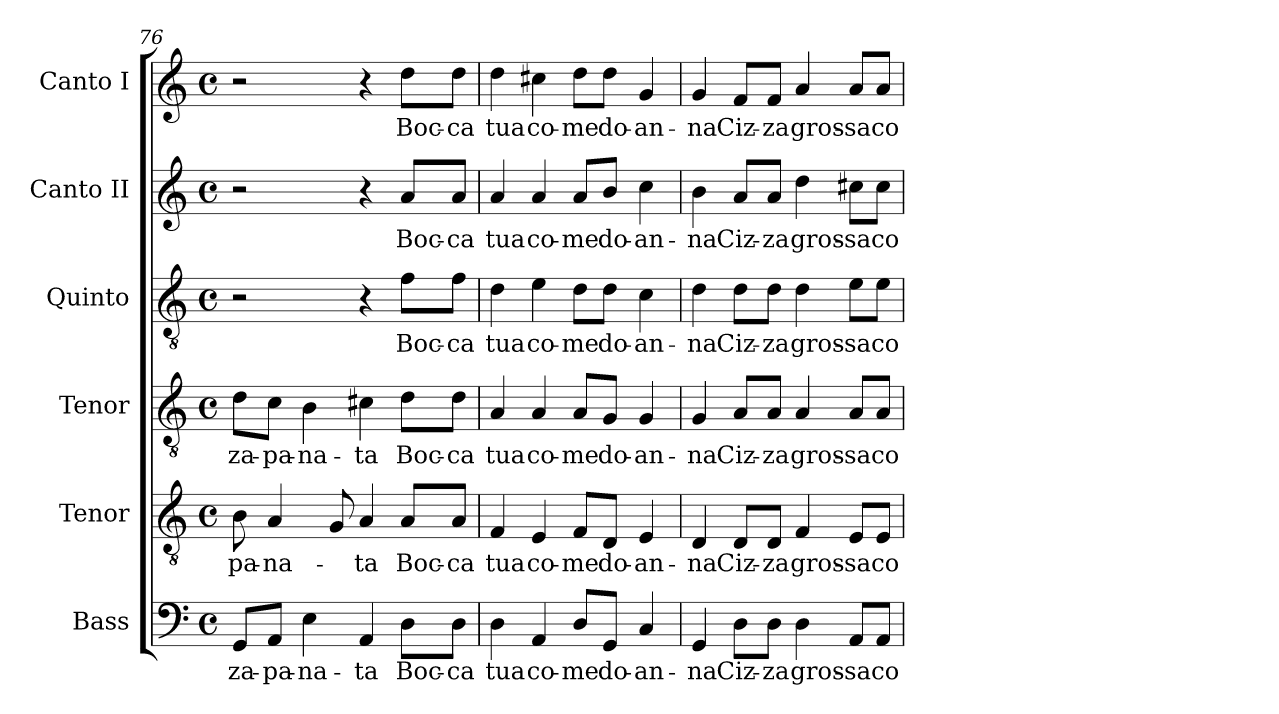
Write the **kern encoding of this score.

**kern	**text	**kern	**text	**kern	**text	**kern	**text	**kern	**text	**kern	**text
*part6	*part6	*part5	*part5	*part4	*part4	*part3	*part3	*part2	*part2	*part1	*part1
*staff6	*staff6	*staff5	*staff5	*staff4	*staff4	*staff3	*staff3	*staff2	*staff2	*staff1	*staff1
*I"Bass	*	*I"Tenor	*	*I"Tenor	*	*I"Quinto	*	*I"Canto II	*	*I"Canto I	*
*I'B.	*	*I'T.	*	*I'T.	*	*	*	*	*	*	*
!!LO:PB:g=z
*clefF4	*	*clefGv2	*	*clefGv2	*	*clefGv2	*	*clefG2	*	*clefG2	*
*	*	*ITrd7c12	*	*ITrd7c12	*	*ITrd7c12	*	*	*	*	*
*k[]	*	*k[]	*	*k[]	*	*k[]	*	*k[]	*	*k[]	*
*C:	*	*C:	*	*C:	*	*C:	*	*C:	*	*C:	*
*M4/4	*	*M4/4	*	*M4/4	*	*M4/4	*	*M4/4	*	*M4/4	*
*met(c)	*	*met(c)	*	*met(c)	*	*met(c)	*	*met(c)	*	*met(c)	*
=76	=76	=76	=76	=76	=76	=76	=76	=76	=76	=76	=76
!	!LO:LY:b:color=#000000	!	!	!	!	!	!	!	!	!	!
!	!	!	!LO:LY:b:color=#000000	!	!	!	!	!	!	!	!
!	!	!	!	!	!LO:LY:b:color=#000000	!	!	!	!	!	!
8GGi/L	-za-	8BBi\	-pa-	8Di\L	-za-	2r	.	2r	.	2r	.
!	!LO:LY:b:color=#000000	!	!	!	!	!	!	!	!	!	!
!	!	!	!LO:LY:b:color=#000000	!	!	!	!	!	!	!	!
!	!	!	!	!	!LO:LY:b:color=#000000	!	!	!	!	!	!
8AAi/J	-pa-	4AAi/	-na-	8Ci\J	-pa-	.	.	.	.	.	.
!	!LO:LY:b:color=#000000	!	!	!	!	!	!	!	!	!	!
!	!	!	!	!	!LO:LY:b:color=#000000	!	!	!	!	!	!
4Ei\	-na-	.	.	4BBi\	-na-	.	.	.	.	.	.
.	.	8GGi/	.	.	.	.	.	.	.	.	.
!	!LO:LY:b:color=#000000	!	!	!	!	!	!	!	!	!	!
!	!	!	!LO:LY:b:color=#000000	!	!	!	!	!	!	!	!
!	!	!	!	!	!LO:LY:b:color=#000000	!	!	!	!	!	!
4AAi/	-ta	4AAi/	-ta	4C#Xi\	-ta	4r	.	4r	.	4r	.
!	!LO:LY:b:color=#000000	!	!	!	!	!	!	!	!	!	!
!	!	!	!LO:LY:b:color=#000000	!	!	!	!	!	!	!	!
!	!	!	!	!	!LO:LY:b:color=#000000	!	!	!	!	!	!
!	!	!	!	!	!	!	!LO:LY:b:color=#000000	!	!	!	!
!	!	!	!	!	!	!	!	!	!LO:LY:b:color=#000000	!	!
!	!	!	!	!	!	!	!	!	!	!	!LO:LY:b:color=#000000
8Di\L	Boc-	8AAi/L	Boc-	8Di\L	Boc-	8Fi\L	Boc-	8ai/L	Boc-	8ddi\L	Boc-
!	!LO:LY:b:color=#000000	!	!	!	!	!	!	!	!	!	!
!	!	!	!LO:LY:b:color=#000000	!	!	!	!	!	!	!	!
!	!	!	!	!	!LO:LY:b:color=#000000	!	!	!	!	!	!
!	!	!	!	!	!	!	!LO:LY:b:color=#000000	!	!	!	!
!	!	!	!	!	!	!	!	!	!LO:LY:b:color=#000000	!	!
!	!	!	!	!	!	!	!	!	!	!	!LO:LY:b:color=#000000
8Di\J	-ca	8AAi/J	-ca	8Di\J	-ca	8Fi\J	-ca	8ai/J	-ca	8ddi\J	-ca
=77	=77	=77	=77	=77	=77	=77	=77	=77	=77	=77	=77
!	!LO:LY:b:color=#000000	!	!	!	!	!	!	!	!	!	!
!	!	!	!LO:LY:b:color=#000000	!	!	!	!	!	!	!	!
!	!	!	!	!	!LO:LY:b:color=#000000	!	!	!	!	!	!
!	!	!	!	!	!	!	!LO:LY:b:color=#000000	!	!	!	!
!	!	!	!	!	!	!	!	!	!LO:LY:b:color=#000000	!	!
!	!	!	!	!	!	!	!	!	!	!	!LO:LY:b:color=#000000
4Di\	tua	4FFi/	tua	4AAi/	tua	4Di\	tua	4ai/	tua	4ddi\	tua
!	!LO:LY:b:color=#000000	!	!	!	!	!	!	!	!	!	!
!	!	!	!LO:LY:b:color=#000000	!	!	!	!	!	!	!	!
!	!	!	!	!	!LO:LY:b:color=#000000	!	!	!	!	!	!
!	!	!	!	!	!	!	!LO:LY:b:color=#000000	!	!	!	!
!	!	!	!	!	!	!	!	!	!LO:LY:b:color=#000000	!	!
!	!	!	!	!	!	!	!	!	!	!	!LO:LY:b:color=#000000
4AAi/	co-	4EEi/	co-	4AAi/	co-	4Ei\	co-	4ai/	co-	4cc#Xi\	co-
!	!LO:LY:b:color=#000000	!	!	!	!	!	!	!	!	!	!
!	!	!	!LO:LY:b:color=#000000	!	!	!	!	!	!	!	!
!	!	!	!	!	!LO:LY:b:color=#000000	!	!	!	!	!	!
!	!	!	!	!	!	!	!LO:LY:b:color=#000000	!	!	!	!
!	!	!	!	!	!	!	!	!	!LO:LY:b:color=#000000	!	!
!	!	!	!	!	!	!	!	!	!	!	!LO:LY:b:color=#000000
8Di/L	-me	8FFi/L	-me	8AAi/L	-me	8Di\L	-me	8ai/L	-me	8ddi\L	-me
!	!LO:LY:b:color=#000000	!	!	!	!	!	!	!	!	!	!
!	!	!	!LO:LY:b:color=#000000	!	!	!	!	!	!	!	!
!	!	!	!	!	!LO:LY:b:color=#000000	!	!	!	!	!	!
!	!	!	!	!	!	!	!LO:LY:b:color=#000000	!	!	!	!
!	!	!	!	!	!	!	!	!	!LO:LY:b:color=#000000	!	!
!	!	!	!	!	!	!	!	!	!	!	!LO:LY:b:color=#000000
8GGi/J	do-	8DDi/J	do-	8GGi/J	do-	8Di\J	do-	8bi/J	do-	8ddi\J	do-
!	!LO:LY:b:color=#000000	!	!	!	!	!	!	!	!	!	!
!	!	!	!LO:LY:b:color=#000000	!	!	!	!	!	!	!	!
!	!	!	!	!	!LO:LY:b:color=#000000	!	!	!	!	!	!
!	!	!	!	!	!	!	!LO:LY:b:color=#000000	!	!	!	!
!	!	!	!	!	!	!	!	!	!LO:LY:b:color=#000000	!	!
!	!	!	!	!	!	!	!	!	!	!	!LO:LY:b:color=#000000
4Ci/	-an-	4EEi/	-an-	4GGi/	-an-	4Ci\	-an-	4cci\	-an-	4gi/	-an-
=78	=78	=78	=78	=78	=78	=78	=78	=78	=78	=78	=78
!	!LO:LY:b:color=#000000	!	!	!	!	!	!	!	!	!	!
!	!	!	!LO:LY:b:color=#000000	!	!	!	!	!	!	!	!
!	!	!	!	!	!LO:LY:b:color=#000000	!	!	!	!	!	!
!	!	!	!	!	!	!	!LO:LY:b:color=#000000	!	!	!	!
!	!	!	!	!	!	!	!	!	!LO:LY:b:color=#000000	!	!
!	!	!	!	!	!	!	!	!	!	!	!LO:LY:b:color=#000000
4GGi/	-na	4DDi/	-na	4GGi/	-na	4Di\	-na	4bi\	-na	4gi/	-na
!	!LO:LY:b:color=#000000	!	!	!	!	!	!	!	!	!	!
!	!	!	!LO:LY:b:color=#000000	!	!	!	!	!	!	!	!
!	!	!	!	!	!LO:LY:b:color=#000000	!	!	!	!	!	!
!	!	!	!	!	!	!	!LO:LY:b:color=#000000	!	!	!	!
!	!	!	!	!	!	!	!	!	!LO:LY:b:color=#000000	!	!
!	!	!	!	!	!	!	!	!	!	!	!LO:LY:b:color=#000000
8Di\L	Ciz-	8DDi/L	Ciz-	8AAi/L	Ciz-	8Di\L	Ciz-	8ai/L	Ciz-	8fi/L	Ciz-
!	!LO:LY:b:color=#000000	!	!	!	!	!	!	!	!	!	!
!	!	!	!LO:LY:b:color=#000000	!	!	!	!	!	!	!	!
!	!	!	!	!	!LO:LY:b:color=#000000	!	!	!	!	!	!
!	!	!	!	!	!	!	!LO:LY:b:color=#000000	!	!	!	!
!	!	!	!	!	!	!	!	!	!LO:LY:b:color=#000000	!	!
!	!	!	!	!	!	!	!	!	!	!	!LO:LY:b:color=#000000
8Di\J	-za	8DDi/J	-za	8AAi/J	-za	8Di\J	-za	8ai/J	-za	8fi/J	-za
!	!LO:LY:b:color=#000000	!	!	!	!	!	!	!	!	!	!
!	!	!	!LO:LY:b:color=#000000	!	!	!	!	!	!	!	!
!	!	!	!	!	!LO:LY:b:color=#000000	!	!	!	!	!	!
!	!	!	!	!	!	!	!LO:LY:b:color=#000000	!	!	!	!
!	!	!	!	!	!	!	!	!	!LO:LY:b:color=#000000	!	!
!	!	!	!	!	!	!	!	!	!	!	!LO:LY:b:color=#000000
4Di\	gros-	4FFi/	gros-	4AAi/	gros-	4Di\	gros-	4ddi\	gros-	4ai/	gros-
!	!LO:LY:b:color=#000000	!	!	!	!	!	!	!	!	!	!
!	!	!	!LO:LY:b:color=#000000	!	!	!	!	!	!	!	!
!	!	!	!	!	!LO:LY:b:color=#000000	!	!	!	!	!	!
!	!	!	!	!	!	!	!LO:LY:b:color=#000000	!	!	!	!
!	!	!	!	!	!	!	!	!	!LO:LY:b:color=#000000	!	!
!	!	!	!	!	!	!	!	!	!	!	!LO:LY:b:color=#000000
8AAi/L	-sa	8EEi/L	-sa	8AAi/L	-sa	8Ei\L	-sa	8cc#Xi\L	-sa	8ai/L	-sa
!	!LO:LY:b:color=#000000	!	!	!	!	!	!	!	!	!	!
!	!	!	!LO:LY:b:color=#000000	!	!	!	!	!	!	!	!
!	!	!	!	!	!LO:LY:b:color=#000000	!	!	!	!	!	!
!	!	!	!	!	!	!	!LO:LY:b:color=#000000	!	!	!	!
!	!	!	!	!	!	!	!	!	!LO:LY:b:color=#000000	!	!
!	!	!	!	!	!	!	!	!	!	!	!LO:LY:b:color=#000000
8AAi/J	co-	8EEi/J	co-	8AAi/J	co-	8Ei\J	co-	8cc#i\J	co-	8ai/J	co-
=	=	=	=	=	=	=	=	=	=	=	=
*-	*-	*-	*-	*-	*-	*-	*-	*-	*-	*-	*-
